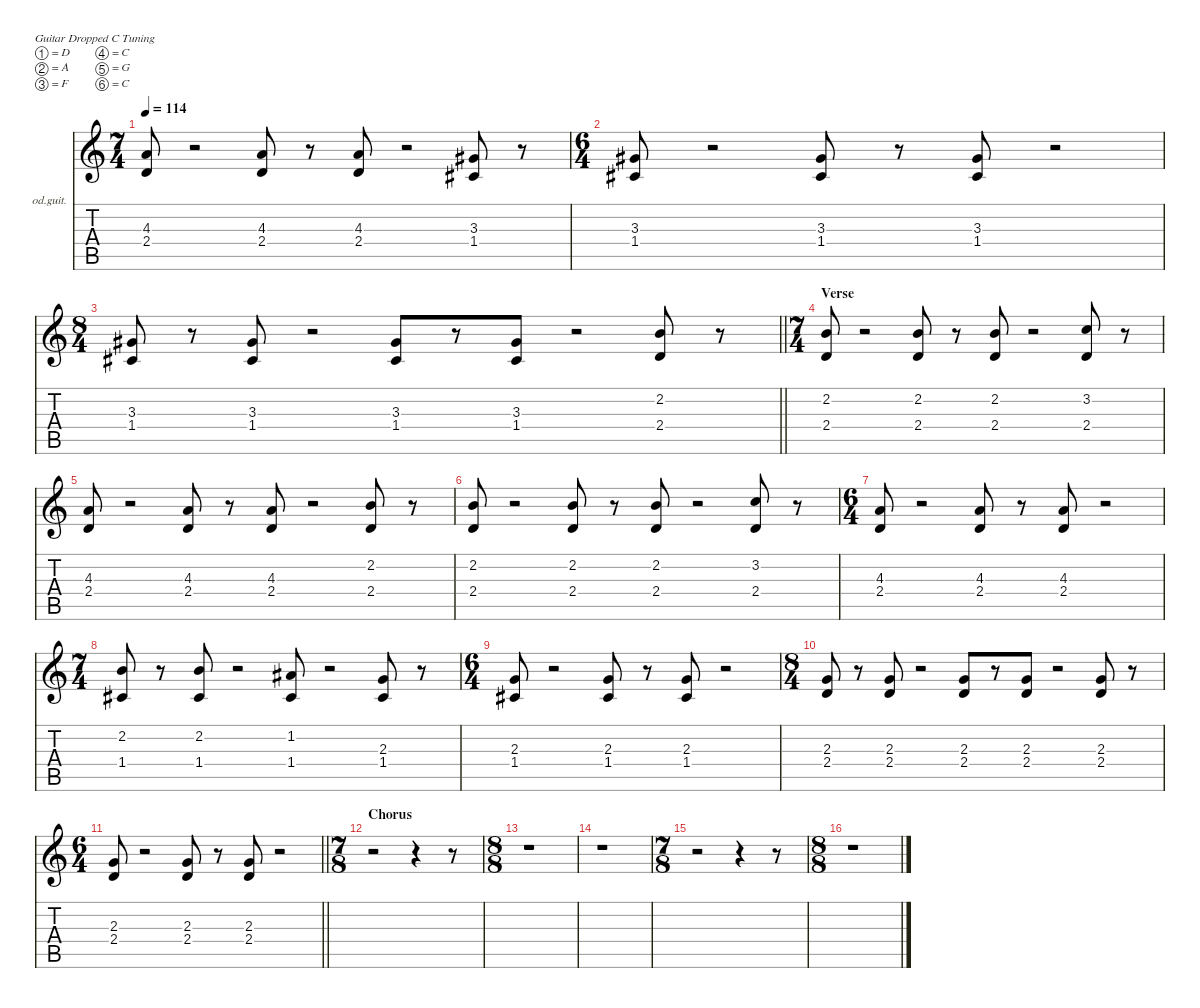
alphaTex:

\defaultSystemsLayout 4
\hideDynamics
\bracketExtendMode nobrackets
\firstSystemTrackNameOrientation horizontal
\otherSystemsTrackNameOrientation horizontal
\track ("GTR Overd" "od.guit.") {instrument overdrivenguitar}
\staff {score tabs}
\tuning (D4 A3 F3 C3 G2 C2)
\ts (7 4)
\tempo 114
\clef g2
\ks c
(4.3 2.4).8{dy f} r.2 (4.3 2.4).8 r.8 (4.3 2.4).8 r.2 (3.3{acc #} 1.4{acc #}).8 r.8 |
\ts (6 4)
\beaming (8 2 2 2 6)
(3.3{acc #} 1.4{acc #}).8 r.2 (3.3{acc #} 1.4{acc #}).8 r.8 (3.3{acc #} 1.4{acc #}).8 r.2 |
\ts (8 4)
\beaming (8 2 2 2 10)
\barLineRight lightlight
(3.3{acc #} 1.4{acc #}).8 r.8 (3.3{acc #} 1.4{acc #}).8 r.2 (3.3{acc #} 1.4{acc #}).8 r.8 (3.3{acc #} 1.4{acc #}).8 r.2 (2.2 2.4).8 r.8 |
\ts (7 4)
\beaming (8 2 2 2 8)
\section ("" "Verse")
(2.2 2.4).8 r.2 (2.2 2.4).8 r.8 (2.2 2.4).8 r.2 (3.2 2.4).8 r.8 |
(4.3 2.4).8 r.2 (4.3 2.4).8 r.8 (4.3 2.4).8 r.2 (2.2 2.4).8 r.8 |
(2.2 2.4).8 r.2 (2.2 2.4).8 r.8 (2.2 2.4).8 r.2 (3.2 2.4).8 r.8 |
\ts (6 4)
\beaming (8 2 2 2 6)
(4.3 2.4).8 r.2 (4.3 2.4).8 r.8 (4.3 2.4).8 r.2 |
\ts (7 4)
\beaming (8 2 2 2 8)
(2.2 1.4{acc #}).8 r.8 (2.2 1.4{acc #}).8 r.2 (1.2{acc #} 1.4{acc #}).8 r.2 (2.3 1.4{acc #}).8 r.8 |
\ts (6 4)
\beaming (8 2 2 2 6)
(2.3 1.4{acc #}).8 r.2 (2.3 1.4{acc #}).8 r.8 (2.3 1.4{acc #}).8 r.2 |
\ts (8 4)
\beaming (8 2 2 2 10)
(2.3 2.4).8 r.8 (2.3 2.4).8 r.2 (2.3 2.4).8 r.8 (2.3 2.4).8 r.2 (2.3 2.4).8 r.8 |
\ts (6 4)
\beaming (8 2 2 2 6)
\barLineRight lightlight
(2.3 2.4).8 r.2 (2.3 2.4).8 r.8 (2.3 2.4).8 r.2 |
\ts (7 8)
\beaming (8 2 2 2 2)
\section ("" "Chorus")
r.2 r.4 r.8 |
\ts (8 8)
\beaming (8 2 2 2 2)
r.1 |
r.1 |
\ts (7 8)
\beaming (8 2 2 2 2)
r.2 r.4 r.8 |
\ts (8 8)
\beaming (8 2 2 2 2)
r.1
